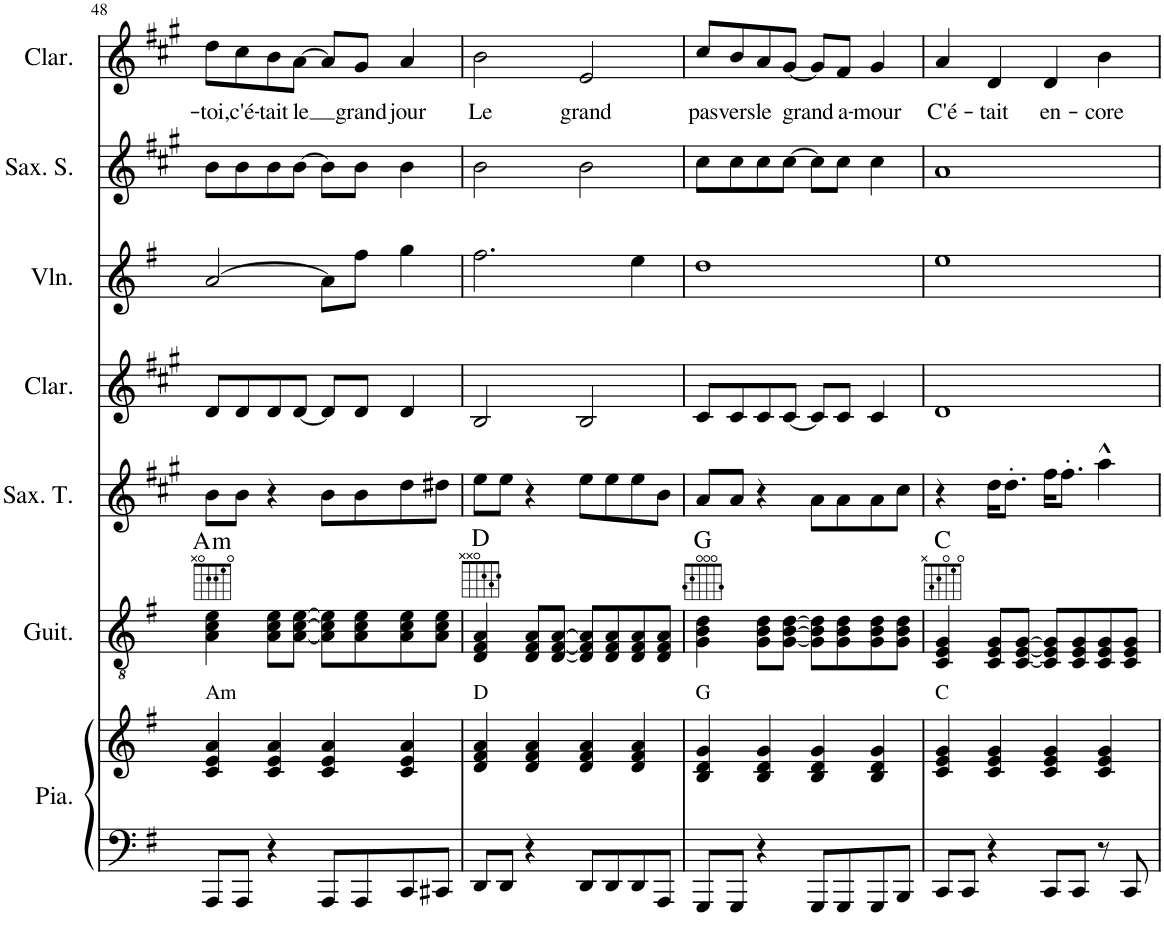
**kern	**kern	**kern	**harte	**kern	**kern	**kern	**kern	**kern	**text
*part7	*part7	*part6	*part6	*part5	*part4	*part3	*part2	*part1	*part1
*staff8	*staff7	*staff6	*	*staff5	*staff4	*staff3	*staff2	*staff1	*staff1
*I"Piano	*	*I"Guitare	*	*I"Saxophone Ténor	*I"Clarinette	*I"Violon	*I"Saxophone Soprano	*I"Clarinette	*
*I'Pia.	*	*I'Guit.	*	*I'Sax. T.	*I'Clar.	*I'Vln.	*I'Sax. S.	*I'Clar.	*
!!LO:PB:g=z
*clefF4	*clefG2	*clefGv2	*	*clefG2	*clefG2	*clefG2	*clefG2	*clefG2	*
*	*	*	*	*Trd8c14	*Trd1c2	*	*Trd1c2	*Trd1c2	*
*k[f#]	*k[f#]	*k[f#]	*	*k[f#c#g#]	*k[f#c#g#]	*k[f#]	*k[f#c#g#]	*k[f#c#g#]	*
*M4/4	*M4/4	*M4/4	*	*M4/4	*M4/4	*M4/4	*M4/4	*M4/4	*
=48	=48	=48	=48	=48	=48	=48	=48	=48	=48
!	!LO:TX:a:t=Am	!	!	!	!	!	!	!	!
!	!	!	!LO:H:kt=m	!	!	!	!	!	!LO:LY:b
8AAA/L	4c/ 4e/ 4a/	4A\ 4c\ 4e\	A:min	8b\L	8d/L	[2a/	8b\L	8dd\L	-toi,
!	!	!	!	!	!	!	!	!	!LO:LY:b
8AAA/J	.	.	.	8b\J	8d/	.	8b\	8cc#\	c'é-
!	!	!	!	!	!	!	!	!	!LO:LY:b
4r	4c/ 4e/ 4a/	8A\ 8c\ 8e\L	.	4r	8d/	.	8b\	8b\	-tait
!	!	!	!	!	!	!	!	!	!LO:LY:b
.	.	[8A\ [8c\ [8e\J	.	.	[8d/J	.	[8b\J	[8a\J	le
8AAA/L	4c/ 4e/ 4a/	8A\] 8c\] 8e\]L	.	8b\L	8d/L]	8a\L]	8b\L]	8a/L]	.
!	!	!	!	!	!	!	!	!	!LO:LY:b
8AAA/	.	8A\ 8c\ 8e\	.	8b\	8d/J	8ff#\J	8b\J	8g#/J	grand
!	!	!	!	!	!	!	!	!	!LO:LY:b
8CC/	4c/ 4e/ 4a/	8A\ 8c\ 8e\	.	8dd\	4d/	4gg\	4b\	4a/	jour
8CC#X/J	.	8A\ 8c\ 8e\J	.	8dd#X\J	.	.	.	.	.
=49	=49	=49	=49	=49	=49	=49	=49	=49	=49
!	!LO:TX:a:t=D	!	!	!	!	!	!	!	!
!	!	!	!	!	!	!	!	!	!LO:LY:b
8DD/L	4d/ 4f#/ 4a/	4D/ 4F#/ 4A/	D:maj	8ee\L	2B/	2.ff#\	2b\	2b\	Le
8DD/J	.	.	.	8ee\J	.	.	.	.	.
4r	4d/ 4f#/ 4a/	8D/ 8F#/ 8A/L	.	4r	.	.	.	.	.
.	.	[8D/ [8F#/ [8A/J	.	.	.	.	.	.	.
!	!	!	!	!	!	!	!	!	!LO:LY:b
8DD/L	4d/ 4f#/ 4a/	8D/] 8F#/] 8A/]L	.	8ee\L	2B/	.	2b\	2e/	grand
8DD/	.	8D/ 8F#/ 8A/	.	8ee\	.	.	.	.	.
8DD/	4d/ 4f#/ 4a/	8D/ 8F#/ 8A/	.	8ee\	.	4ee\	.	.	.
8AAA/J	.	8D/ 8F#/ 8A/J	.	8b\J	.	.	.	.	.
=50	=50	=50	=50	=50	=50	=50	=50	=50	=50
!	!LO:TX:a:t=G	!	!	!	!	!	!	!	!
!	!	!	!	!	!	!	!	!	!LO:LY:b
8GGG/L	4B/ 4d/ 4g/	4G\ 4B\ 4d\	G:maj	8a/L	8c#/L	1dd	8cc#\L	8cc#/L	pas
!	!	!	!	!	!	!	!	!	!LO:LY:b
8GGG/J	.	.	.	8a/J	8c#/	.	8cc#\	8b/	vers
!	!	!	!	!	!	!	!	!	!LO:LY:b
4r	4B/ 4d/ 4g/	8G\ 8B\ 8d\L	.	4r	8c#/	.	8cc#\	8a/	le
!	!	!	!	!	!	!	!	!	!LO:LY:b
.	.	[8G\ [8B\ [8d\J	.	.	[8c#/J	.	[8cc#\J	[8g#/J	grand
8GGG/L	4B/ 4d/ 4g/	8G\] 8B\] 8d\]L	.	8a\L	8c#/L]	.	8cc#\L]	8g#/L]	.
!	!	!	!	!	!	!	!	!	!LO:LY:b
8GGG/	.	8G\ 8B\ 8d\	.	8a\	8c#/J	.	8cc#\J	8f#/J	a-
!	!	!	!	!	!	!	!	!	!LO:LY:b
8GGG/	4B/ 4d/ 4g/	8G\ 8B\ 8d\	.	8a\	4c#/	.	4cc#\	4g#/	-mour
8BBB/J	.	8G\ 8B\ 8d\J	.	8cc#\J	.	.	.	.	.
=51	=51	=51	=51	=51	=51	=51	=51	=51	=51
!	!LO:TX:a:t=C	!	!	!	!	!	!	!	!
!	!	!	!	!	!	!	!	!	!LO:LY:b
8CC/L	4c/ 4e/ 4g/	4C/ 4E/ 4G/	C:maj	4r	1d	1ee	1a	4a/	C'é-
8CC/J	.	.	.	.	.	.	.	.	.
!	!	!	!	!	!	!	!	!	!LO:LY:b
4r	4c/ 4e/ 4g/	8C/ 8E/ 8G/L	.	16dd\KL	.	.	.	4d/	-tait
.	.	.	.	8.dd'\J	.	.	.	.	.
.	.	[8C/ [8E/ [8G/J	.	.	.	.	.	.	.
!	!	!	!	!	!	!	!	!	!LO:LY:b
8CC/L	4c/ 4e/ 4g/	8C/] 8E/] 8G/]L	.	16ff#\KL	.	.	.	4d/	en-
.	.	.	.	8.ff#'\J	.	.	.	.	.
8CC/J	.	8C/ 8E/ 8G/	.	.	.	.	.	.	.
!	!	!	!	!	!	!	!	!	!LO:LY:b
8r	4c/ 4e/ 4g/	8C/ 8E/ 8G/	.	4aa^^\	.	.	.	4b\	-core
8CC/	.	8C/ 8E/ 8G/J	.	.	.	.	.	.	.
=	=	=	=	=	=	=	=	=	=
*-	*-	*-	*-	*-	*-	*-	*-	*-	*-
